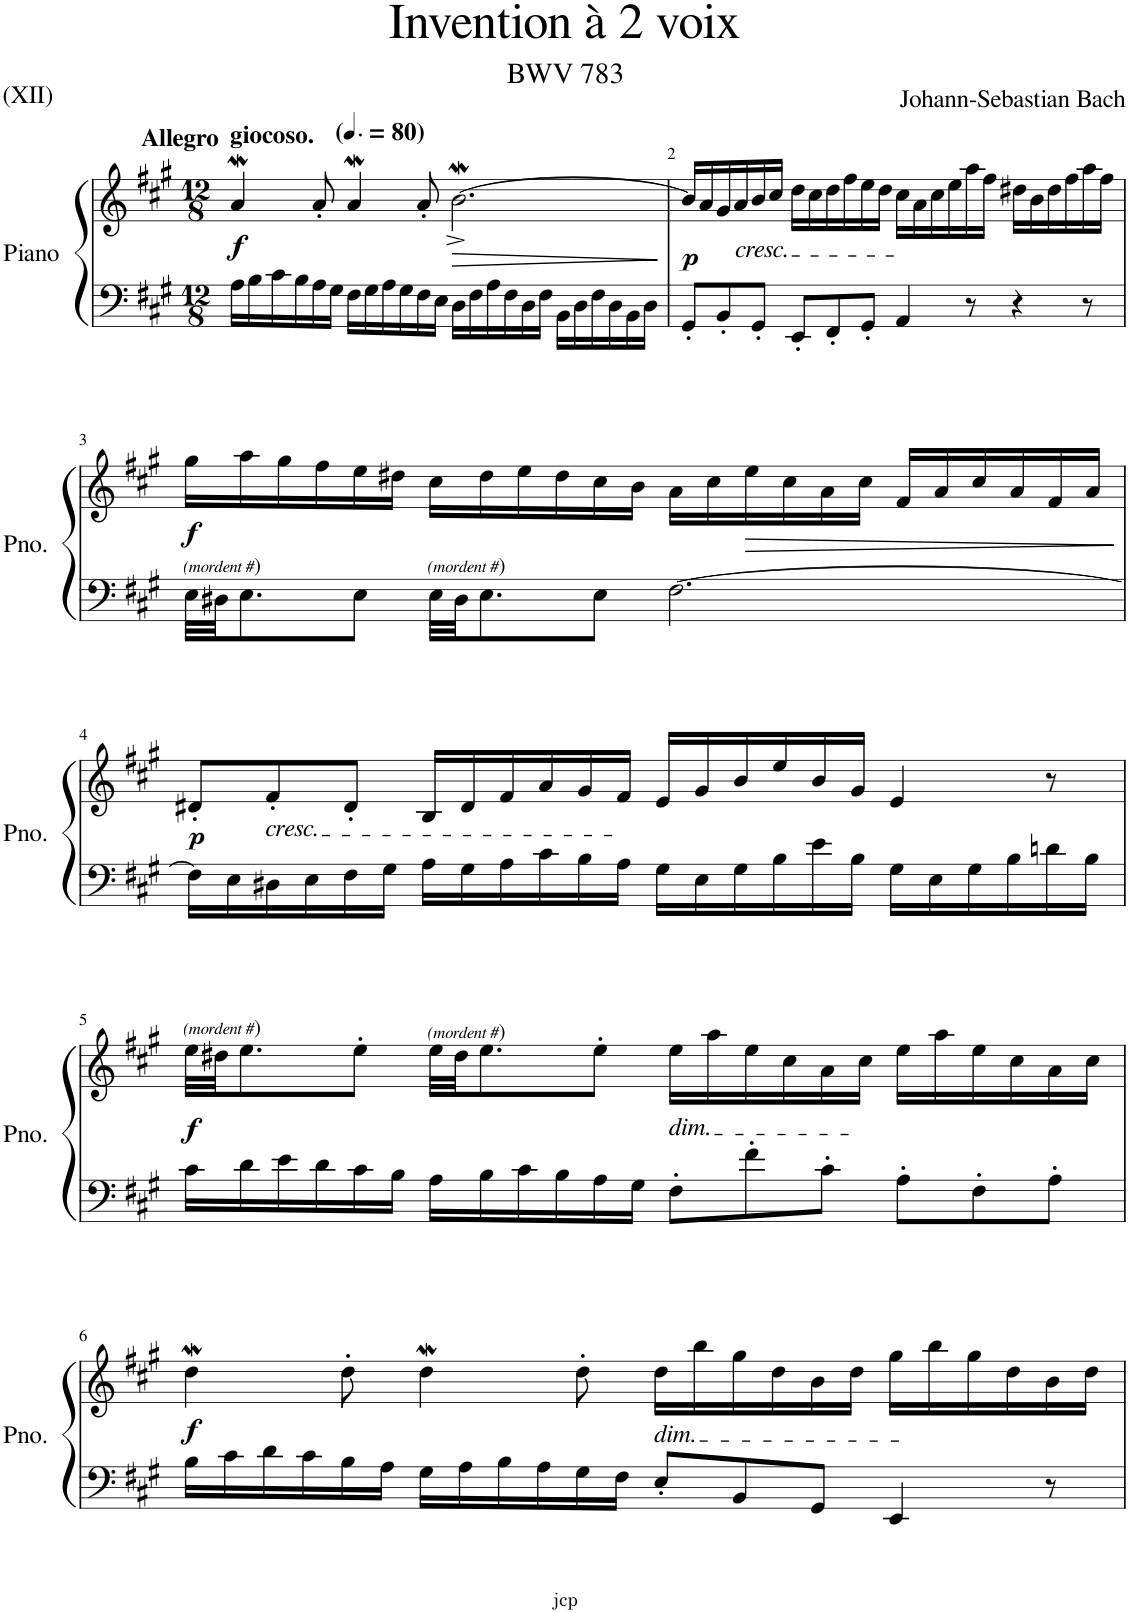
**kern	**kern	**dynam
*part1	*part1	*part1
*staff2	*staff1	*staff1/2
*I"Piano	*	*
*I'Pno.	*	*
*clefF4	*clefG2	*
*k[f#c#g#]	*k[f#c#g#]	*
*M12/8	*M12/8	*
*MM120	*MM120	*
=1	=1	=1
!	!LO:TX:a:B:t=Allegro	!
!	!LO:TX:a:B:t=giocoso.	!
!	!	!LO:DY:b
16A\LL	4aw/	f
16B\	.	.
16c#\	.	.
16B\	.	.
16A\	8a'/	.
16G#\JJ	.	.
16F#\LL	4aw/	.
16G#\	.	.
16A\	.	.
16G#\	.	.
16F#\	8a'/	.
16E\JJ	.	.
!	!	!LO:HP:b
16D\LL	[2.bW^<\	>
16F#\	.	.
16A\	.	.
16F#\	.	.
16D\	.	.
16F#\JJ	.	.
16BB\LL	.	.
16D\	.	.
16F#\	.	.
16D\	.	.
16BB\	.	.
16D\JJ	.	.
.	.	]
=2	=2	=2
!	!	!LO:DY:b
8GG#'/L	16b/LL]	p
.	16a/	.
8BB'/	16g#/	.
!	!LO:TX:b:i:t=cresc.	!
.	16a/	.
8GG#'/J	16b/	.
.	16cc#/JJ	.
8EE'/L	16dd\LL	.
.	16cc#\	.
8FF#'/	16dd\	.
.	16ff#\	.
8GG#'/J	16ee\	.
.	16dd\JJ	.
4AA/	16cc#\LL	.
.	16a\	.
.	16cc#\	.
.	16ee\	.
8r	16aa\	.
.	16ff#\JJ	.
4r	16dd#X\LL	.
.	16b\	.
.	16dd#\	.
.	16ff#\	.
8r	16aa\	.
.	16ff#\JJ	.
!!LO:LB:g=z
=3	=3	=3
!LO:TX:a:i:t=(mordent #	!	!
!LO:TX:a:t=)	!	!
!	!	!LO:DY:b
32E\LLL	16gg#\LL	f
32D#X\JJ	.	.
8.E\	16aa\	.
.	16gg#\	.
.	16ff#\	.
8E\J	16ee\	.
.	16dd#X\JJ	.
!LO:TX:a:i:t=(mordent #	!	!
!LO:TX:a:t=)	!	!
32E\LLL	16cc#\LL	.
32D#\JJ	.	.
8.E\	16dd#\	.
.	16ee\	.
.	16dd#\	.
8E\J	16cc#\	.
.	16b\JJ	.
[2.F#\	16a\LL	.
.	16cc#\	.
!	!	!LO:HP:b
.	16ee\	>
.	16cc#\	.
.	16a\	.
.	16cc#\JJ	.
.	16f#/LL	.
.	16a/	.
.	16cc#/	.
.	16a/	.
.	16f#/	.
.	16a/JJ	.
.	.	]
!!LO:LB:g=z
=4	=4	=4
!	!	!LO:DY:b
16F#\LL]	8d#X'/L	p
16E\	.	.
!	!LO:TX:b:i:t=cresc.	!
16D#X\	8f#'/	.
16E\	.	.
16F#\	8d#'/J	.
16G#\JJ	.	.
16A\LL	16B/LL	.
16G#\	16d#/	.
16A\	16f#/	.
16c#\	16a/	.
16B\	16g#/	.
16A\JJ	16f#/JJ	.
16G#\LL	16e/LL	.
16E\	16g#/	.
16G#\	16b/	.
16B\	16ee/	.
16e\	16b/	.
16B\JJ	16g#/JJ	.
16G#\LL	4e/	.
16E\	.	.
16G#\	.	.
16B\	.	.
16dn\	8r	.
16B\JJ	.	.
!!LO:LB:g=z
=5	=5	=5
!	!LO:TX:a:i:t=(mordent #	!
!	!LO:TX:a:t=)	!
!	!	!LO:DY:b
16c#\LL	32ee\LLL	f
.	32dd#X\JJ	.
16d\	8.ee\	.
16e\	.	.
16d\	.	.
16c#\	8ee'\J	.
16B\JJ	.	.
!	!LO:TX:a:i:t=(mordent #	!
!	!LO:TX:a:t=)	!
16A\LL	32ee\LLL	.
.	32dd#\JJ	.
16B\	8.ee\	.
16c#\	.	.
16B\	.	.
16A\	8ee'\J	.
16G#\JJ	.	.
!	!LO:TX:b:i:t=dim.	!
8F#'\L	16ee\LL	.
.	16aa\	.
8f#'\	16ee\	.
.	16cc#\	.
8c#'\J	16a\	.
.	16cc#\JJ	.
8A'\L	16ee\LL	.
.	16aa\	.
8F#'\	16ee\	.
.	16cc#\	.
8A'\J	16a\	.
.	16cc#\JJ	.
!!LO:LB:g=z
=6	=6	=6
!	!	!LO:DY:b
16B\LL	4ddw\	f
16c#\	.	.
16d\	.	.
16c#\	.	.
16B\	8dd'\	.
16A\JJ	.	.
16G#\LL	4ddw\	.
16A\	.	.
16B\	.	.
16A\	.	.
16G#\	8dd'\	.
16F#\JJ	.	.
!	!LO:TX:b:i:t=dim.	!
8E'/L	16dd\LL	.
.	16bb\	.
8BB/	16gg#\	.
.	16dd\	.
8GG#/J	16b\	.
.	16dd\JJ	.
4EE/	16gg#\LL	.
.	16bb\	.
.	16gg#\	.
.	16dd\	.
8r	16b\	.
.	16dd\JJ	.
=	=	=
*-	*-	*-
